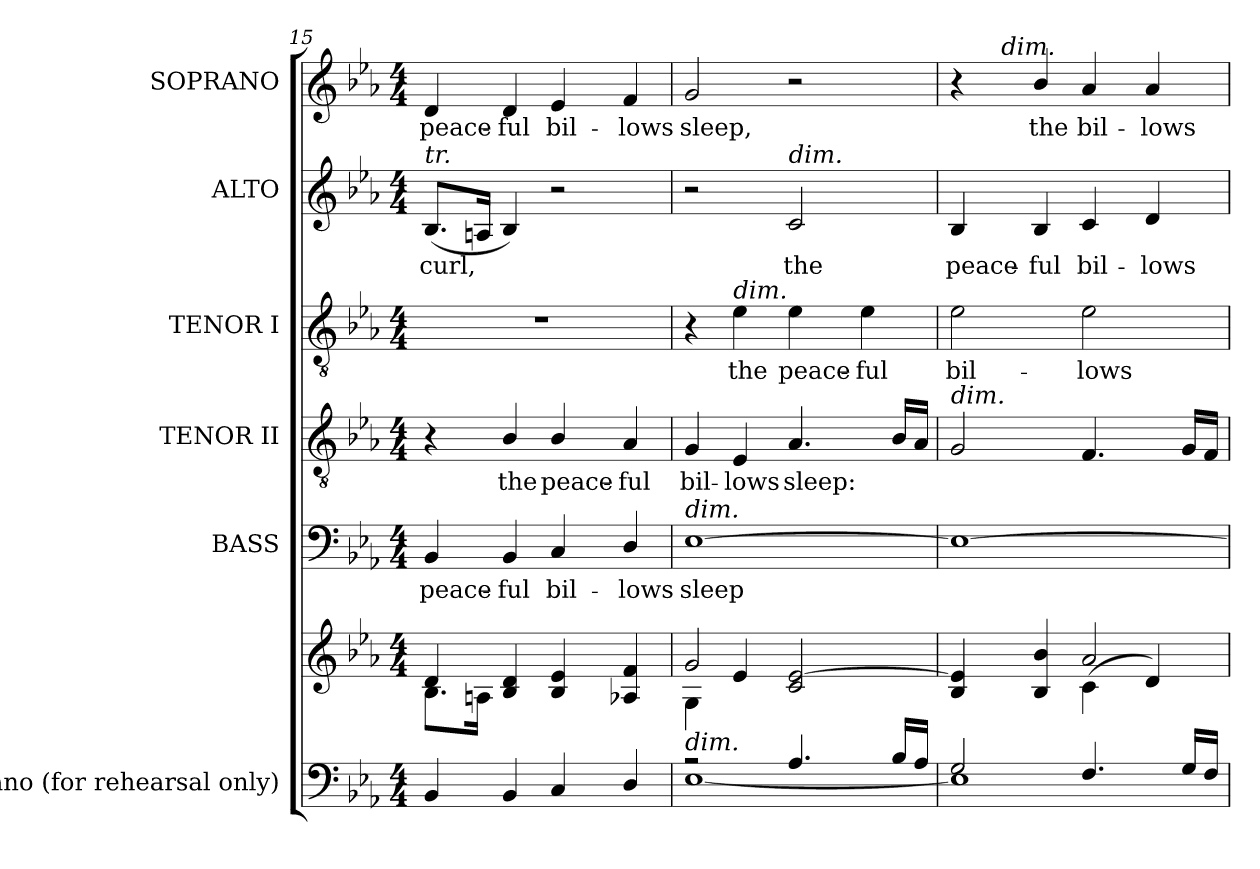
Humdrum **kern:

**kern	**kern	**kern	**text	**kern	**text	**kern	**text	**kern	**text	**kern	**text
*part6	*part6	*part5	*part5	*part4	*part4	*part3	*part3	*part2	*part2	*part1	*part1
*staff7	*staff6	*staff5	*staff5	*staff4	*staff4	*staff3	*staff3	*staff2	*staff2	*staff1	*staff1
*I"Piano (for rehearsal only)	*	*I"BASS	*	*I"TENOR II	*	*I"TENOR I	*	*I"ALTO	*	*I"SOPRANO	*
*I'Pno.	*	*I'B.	*	*I'T.	*	*I'T.	*	*I'A.	*	*I'S.	*
*clefF4	*clefG2	*clefF4	*	*clefGv2	*	*clefGv2	*	*clefG2	*	*clefG2	*
*	*	*	*	*ITrd7c12	*	*ITrd7c12	*	*	*	*	*
*k[b-e-a-]	*k[b-e-a-]	*k[b-e-a-]	*	*k[b-e-a-]	*	*k[b-e-a-]	*	*k[b-e-a-]	*	*k[b-e-a-]	*
*E-:	*E-:	*E-:	*	*E-:	*	*E-:	*	*E-:	*	*E-:	*
*M4/4	*M4/4	*M4/4	*	*M4/4	*	*M4/4	*	*M4/4	*	*M4/4	*
=15	=15	=15	=15	=15	=15	=15	=15	=15	=15	=15	=15
*	*^	*	*	*	*	*	*	*	*	*	*
!	!	!	!	!LO:LY:b:color=#000000	!	!	!	!	!	!	!	!
!	!	!	!	!	!	!	!	!	!	!LO:LY:b:color=#000000	!	!
!	!	!	!	!	!	!	!	!	!LO:TX:a:i:t=tr.	!	!	!
!	!	!	!	!	!	!	!	!	!	!	!	!LO:LY:b:color=#000000
4BB-i/	4di/	8.B-i\L	4BB-i/	peace-	4r	.	1r	.	(8.B-i/L	curl,	4di/	peace-
.	.	16Ani\Jk	.	.	.	.	.	.	16Ani/Jk	.	.	.
!	!	!	!	!LO:LY:b:color=#000000	!	!	!	!	!	!	!	!
!	!	!	!	!	!	!LO:LY:b:color=#000000	!	!	!	!	!	!
!	!	!	!	!	!	!	!	!	!	!	!	!LO:LY:b:color=#000000
4BB-i/	4B-i/ 4di	2.ryy	4BB-i/	-ful	4BB-i/	the	.	.	4B-i/)	.	4di/	-ful
!	!	!	!	!LO:LY:b:color=#000000	!	!	!	!	!	!	!	!
!	!	!	!	!	!	!LO:LY:b:color=#000000	!	!	!	!	!	!
!	!	!	!	!	!	!	!	!	!	!	!	!LO:LY:b:color=#000000
4Ci/	4B-i/ 4e-i	.	4Ci/	bil-	4BB-i/	peace-	.	.	2r	.	4e-i/	bil-
!	!	!	!	!LO:LY:b:color=#000000	!	!	!	!	!	!	!	!
!	!	!	!	!	!	!LO:LY:b:color=#000000	!	!	!	!	!	!
!	!	!	!	!	!	!	!	!	!	!	!	!LO:LY:b:color=#000000
4Di/	4A-Xi/ 4fi	.	4Di/	-lows	4AA-i/	-ful	.	.	.	.	4fi/	-lows
=16	=16	=16	=16	=16	=16	=16	=16	=16	=16	=16	=16	=16
*^	*	*	*	*	*	*	*	*	*	*	*	*
!	!	!	!	!	!LO:LY:b:color=#000000	!	!	!	!	!	!	!	!
!	!	!	!	!	!	!	!LO:LY:b:color=#000000	!	!	!	!	!	!
!	!	!	!	!LO:TX:a:i:t=dim.	!	!	!	!	!	!	!	!	!
!	!	!LO:TX:b:i:t=dim.	!	!	!	!	!	!	!	!	!	!	!
!	!	!	!	!	!	!	!	!	!	!	!	!	!LO:LY:b:color=#000000
2r	[1E-i	2gi/	4Gi\	[1E-i	sleep	4GGi/	bil-	4r	.	2r	.	2gi/	sleep,
!	!	!	!	!	!	!	!LO:LY:b:color=#000000	!	!	!	!	!	!
!	!	!	!	!	!	!	!	!LO:TX:a:i:t=dim.	!	!	!	!	!
!	!	!	!	!	!	!	!	!	!LO:LY:b:color=#000000	!	!	!	!
.	.	.	4e-i/	.	.	4EE-i/	-lows	4E-i\	the	.	.	.	.
!	!	!	!	!	!	!	!LO:LY:b:color=#000000	!	!	!	!	!	!
!	!	!	!	!	!	!	!	!	!LO:LY:b:color=#000000	!	!	!	!
!	!	!	!	!	!	!	!	!	!	!LO:TX:a:i:t=dim.	!	!	!
!	!	!	!	!	!	!	!	!	!	!	!LO:LY:b:color=#000000	!	!
4.A-i/	.	2ci/ [2e-i	2ryy	.	.	4.AA-i/	sleep:	4E-i\	peace-	2ci/	the	2r	.
!	!	!	!	!	!	!	!	!	!LO:LY:b:color=#000000	!	!	!	!
.	.	.	.	.	.	.	.	4E-i\	-ful	.	.	.	.
16B-i/LL	.	.	.	.	.	16BB-i/LL	.	.	.	.	.	.	.
16A-i/JJ	.	.	.	.	.	16AA-i/JJ	.	.	.	.	.	.	.
!!LO:LB:g=z
=17	=17	=17	=17	=17	=17	=17	=17	=17	=17	=17	=17	=17	=17
!	!	!	!	!	!	!	!	!	!LO:LY:b:color=#000000	!	!	!	!
!	!	!	!	!	!	!LO:TX:a:i:t=dim.	!	!	!	!	!	!	!
!	!	!	!	!	!	!	!	!	!	!	!LO:LY:b:color=#000000	!	!
*	*	*	*	*	*	*	*	*	*	*	*	*^	*
2Gi/	1E-i]	4B-i/ 4e-i]	2ryy	1E-i_	.	2GGi/	.	2E-i\	bil-	4B-i/	peace-	4r	16ryy	.
.	.	.	.	.	.	.	.	.	.	.	.	.	32ryy	.
.	.	.	.	.	.	.	.	.	.	.	.	.	64ryy	.
.	.	.	.	.	.	.	.	.	.	.	.	.	128ryy	.
.	.	.	.	.	.	.	.	.	.	.	.	.	1024ryy	.
!	!	!	!	!	!	!	!	!	!	!	!	!	!LO:TX:a:i:t=dim.	!
.	.	.	.	.	.	.	.	.	.	.	.	.	2ryy	.
!	!	!	!	!	!	!	!	!	!	!	!LO:LY:b:color=#000000	!	!	!
!	!	!	!	!	!	!	!	!	!	!	!	!	!	!LO:LY:b:color=#000000
.	.	4B-i/ 4b-i	.	.	.	.	.	.	.	4B-i/	-ful	4b-i/	.	the
!	!	!	!	!	!	!	!	!	!LO:LY:b:color=#000000	!	!	!	!	!
!	!	!	!	!	!	!	!	!	!	!	!LO:LY:b:color=#000000	!	!	!
!	!	!	!	!	!	!	!	!	!	!	!	!	!	!LO:LY:b:color=#000000
4.Fi/	.	2a-i/	(4ci\	.	.	4.FFi/	.	2E-i\	-lows	4ci/	bil-	4a-i/	.	bil-
.	.	.	.	.	.	.	.	.	.	.	.	.	4ryy	.
!	!	!	!	!	!	!	!	!	!	!	!LO:LY:b:color=#000000	!	!	!
!	!	!	!	!	!	!	!	!	!	!	!	!	!	!LO:LY:b:color=#000000
.	.	.	4di/)	.	.	.	.	.	.	4di/	-lows	4a-i/	.	-lows
.	.	.	.	.	.	.	.	.	.	.	.	.	8ryy	.
16Gi/LL	.	.	.	.	.	16GGi/LL	.	.	.	.	.	.	.	.
16Fi/JJ	.	.	.	.	.	16FFi/JJ	.	.	.	.	.	.	.	.
.	.	.	.	.	.	.	.	.	.	.	.	.	256..ryy	.
*v	*v	*	*	*	*	*	*	*	*	*	*	*v	*v	*
*	*v	*v	*	*	*	*	*	*	*	*	*	*
=	=	=	=	=	=	=	=	=	=	=	=
*-	*-	*-	*-	*-	*-	*-	*-	*-	*-	*-	*-
